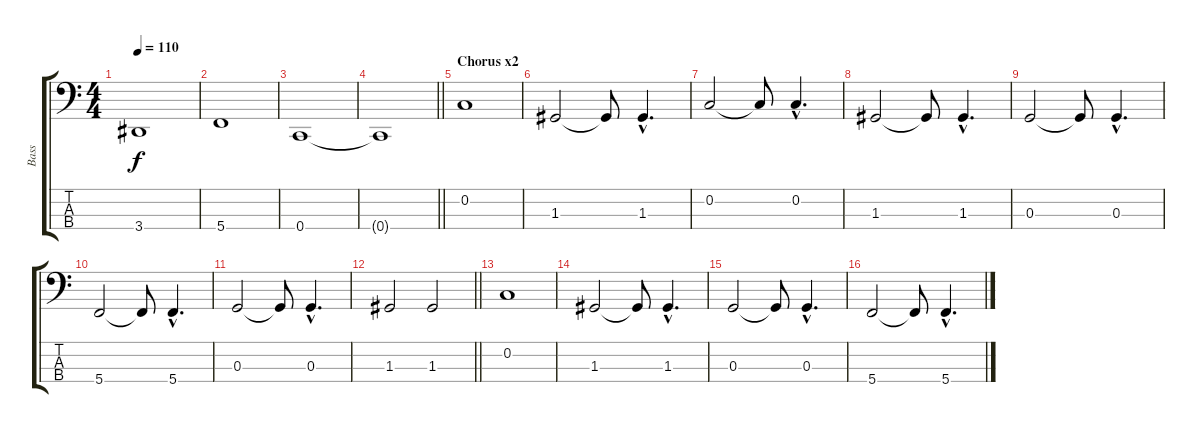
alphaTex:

\track ("Bass" "Bass") {instrument electricbassfinger}
\staff {score tabs}
\tuning (F2 C2 G1 C1) {hide}
\ts (4 4)
\tempo 110
\clef f4
\ks c
3.4.1{dy f} |
5.4.1 |
0.4.1 |
\barLineRight lightlight
0.4{t}.1 |
\section ("" "Chorus x2")
0.2.1 |
1.3.2 1.3{t}.8 1.3{hac}.4{d} |
0.2.2 0.2{t}.8 0.2{hac}.4{d} |
1.3.2 1.3{t}.8 1.3{hac}.4{d} |
0.3.2 0.3{t}.8 0.3{hac}.4{d} |
5.4.2 5.4{t}.8 5.4{hac}.4{d} |
0.3.2 0.3{t}.8 0.3{hac}.4{d} |
\barLineRight lightlight
1.3.2 1.3.2 |
0.2.1 |
1.3.2 1.3{t}.8 1.3{hac}.4{d} |
0.3.2 0.3{t}.8 0.3{hac}.4{d} |
5.4.2 5.4{t}.8 5.4{hac}.4{d}
